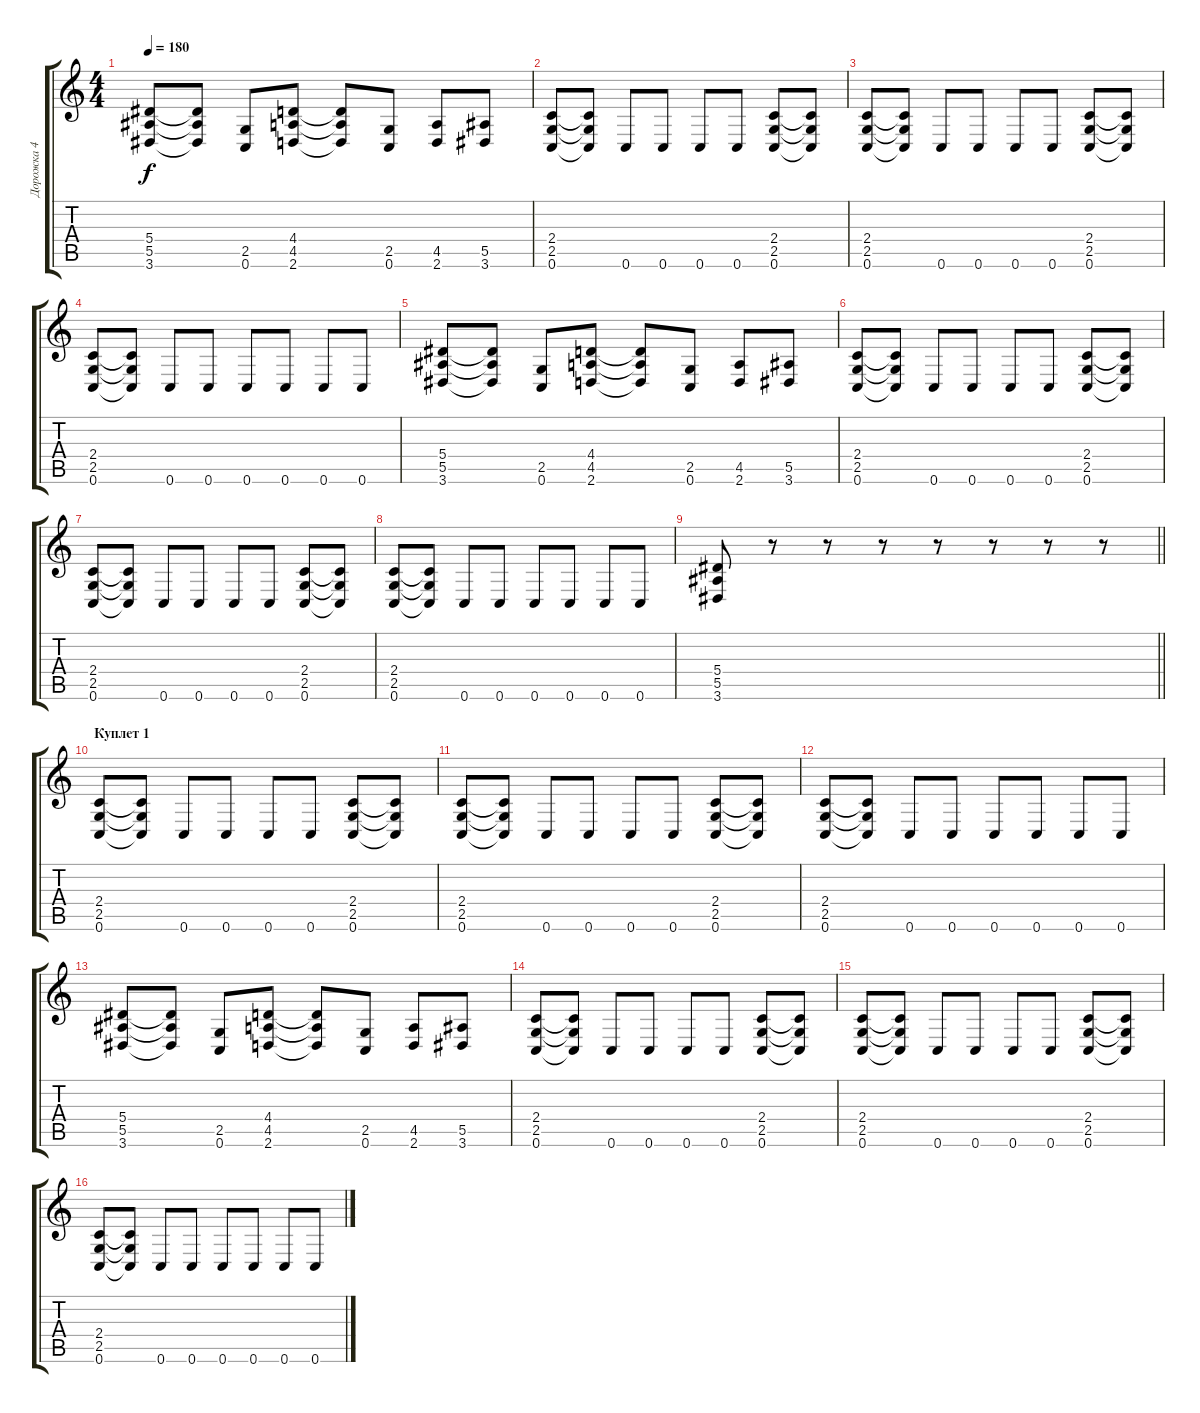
\track ("Дорожка 4" "Дорожка 4") {instrument distortionguitar}
\staff {score tabs}
\tuning (C4 G3 Eb3 Bb2 F2 C2) {hide}
\ts (4 4)
\tempo 180
\clef g2
\ks c
(5.4 5.5 3.6).8{dy f} (5.4{t} 5.5{t} 3.6{t}).8 (2.5 0.6).8 (4.4 4.5 2.6).8 (4.4{t} 4.5{t} 2.6{t}).8 (2.5 0.6).8 (4.5 2.6).8 (5.5 3.6).8 |
(2.4 2.5 0.6).8 (2.4{t} 2.5{t} 0.6{t}).8 0.6.8 0.6.8 0.6.8 0.6.8 (2.4 2.5 0.6).8 (2.4{t} 2.5{t} 0.6{t}).8 |
(2.4 2.5 0.6).8 (2.4{t} 2.5{t} 0.6{t}).8 0.6.8 0.6.8 0.6.8 0.6.8 (2.4 2.5 0.6).8 (2.4{t} 2.5{t} 0.6{t}).8 |
(2.4 2.5 0.6).8 (2.4{t} 2.5{t} 0.6{t}).8 0.6.8 0.6.8 0.6.8 0.6.8 0.6.8 0.6.8 |
(5.4 5.5 3.6).8 (5.4{t} 5.5{t} 3.6{t}).8 (2.5 0.6).8 (4.4 4.5 2.6).8 (4.4{t} 4.5{t} 2.6{t}).8 (2.5 0.6).8 (4.5 2.6).8 (5.5 3.6).8 |
(2.4 2.5 0.6).8 (2.4{t} 2.5{t} 0.6{t}).8 0.6.8 0.6.8 0.6.8 0.6.8 (2.4 2.5 0.6).8 (2.4{t} 2.5{t} 0.6{t}).8 |
(2.4 2.5 0.6).8 (2.4{t} 2.5{t} 0.6{t}).8 0.6.8 0.6.8 0.6.8 0.6.8 (2.4 2.5 0.6).8 (2.4{t} 2.5{t} 0.6{t}).8 |
(2.4 2.5 0.6).8 (2.4{t} 2.5{t} 0.6{t}).8 0.6.8 0.6.8 0.6.8 0.6.8 0.6.8 0.6.8 |
\barLineRight lightlight
(5.4 5.5 3.6).8 r.8 r.8 r.8 r.8 r.8 r.8 r.8 |
\section ("" "Куплет 1")
(2.4 2.5 0.6).8 (2.4{t} 2.5{t} 0.6{t}).8 0.6.8 0.6.8 0.6.8 0.6.8 (2.4 2.5 0.6).8 (2.4{t} 2.5{t} 0.6{t}).8 |
(2.4 2.5 0.6).8 (2.4{t} 2.5{t} 0.6{t}).8 0.6.8 0.6.8 0.6.8 0.6.8 (2.4 2.5 0.6).8 (2.4{t} 2.5{t} 0.6{t}).8 |
(2.4 2.5 0.6).8 (2.4{t} 2.5{t} 0.6{t}).8 0.6.8 0.6.8 0.6.8 0.6.8 0.6.8 0.6.8 |
(5.4 5.5 3.6).8 (5.4{t} 5.5{t} 3.6{t}).8 (2.5 0.6).8 (4.4 4.5 2.6).8 (4.4{t} 4.5{t} 2.6{t}).8 (2.5 0.6).8 (4.5 2.6).8 (5.5 3.6).8 |
(2.4 2.5 0.6).8 (2.4{t} 2.5{t} 0.6{t}).8 0.6.8 0.6.8 0.6.8 0.6.8 (2.4 2.5 0.6).8 (2.4{t} 2.5{t} 0.6{t}).8 |
(2.4 2.5 0.6).8 (2.4{t} 2.5{t} 0.6{t}).8 0.6.8 0.6.8 0.6.8 0.6.8 (2.4 2.5 0.6).8 (2.4{t} 2.5{t} 0.6{t}).8 |
(2.4 2.5 0.6).8 (2.4{t} 2.5{t} 0.6{t}).8 0.6.8 0.6.8 0.6.8 0.6.8 0.6.8 0.6.8
